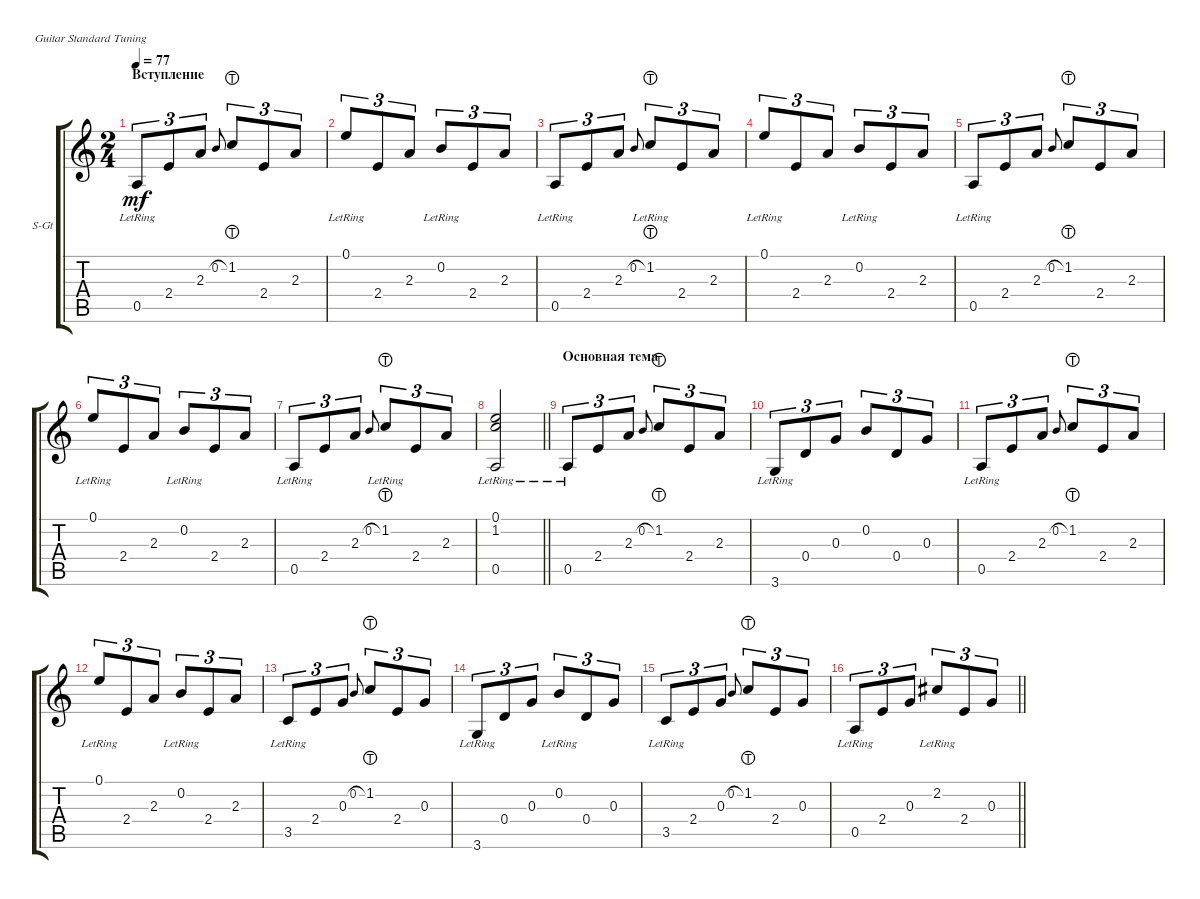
\defaultSystemsLayout 4
\bracketExtendMode groupsimilarinstruments
\firstSystemTrackNameOrientation horizontal
\otherSystemsTrackNameOrientation horizontal
\track ("Steel Guitar" "S-Gt") {instrument acousticguitarsteel}
\staff {score tabs}
\tuning (E4 B3 G3 D3 A2 E2)
\ts (2 4)
\section ("" "Вступление")
\tempo 77
\clef g2
\ks aminor
0.5{lr}.8{tu (3 2) dy mf instrument acousticguitarsteel} 2.4.8{tu (3 2)} 2.3.8{tu (3 2)} 0.2.8{gr onbeat} 1.2{lht}.8{tu (3 2)} 2.4.8{tu (3 2)} 2.3.8{tu (3 2)} |
0.1{lr}.8{tu (3 2)} 2.4.8{tu (3 2)} 2.3.8{tu (3 2)} 0.2{lr}.8{tu (3 2)} 2.4.8{tu (3 2)} 2.3.8{tu (3 2)} |
0.5{lr}.8{tu (3 2)} 2.4.8{tu (3 2)} 2.3.8{tu (3 2)} 0.2.8{gr onbeat} 1.2{lht lr}.8{tu (3 2)} 2.4.8{tu (3 2)} 2.3.8{tu (3 2)} |
0.1{lr}.8{tu (3 2)} 2.4.8{tu (3 2)} 2.3.8{tu (3 2)} 0.2{lr}.8{tu (3 2)} 2.4.8{tu (3 2)} 2.3.8{tu (3 2)} |
0.5{lr}.8{tu (3 2)} 2.4.8{tu (3 2)} 2.3.8{tu (3 2)} 0.2.8{gr onbeat} 1.2{lht}.8{tu (3 2)} 2.4.8{tu (3 2)} 2.3.8{tu (3 2)} |
0.1{lr}.8{tu (3 2)} 2.4.8{tu (3 2)} 2.3.8{tu (3 2)} 0.2{lr}.8{tu (3 2)} 2.4.8{tu (3 2)} 2.3.8{tu (3 2)} |
0.5{lr}.8{tu (3 2)} 2.4.8{tu (3 2)} 2.3.8{tu (3 2)} 0.2.8{gr onbeat} 1.2{lht lr}.8{tu (3 2)} 2.4.8{tu (3 2)} 2.3.8{tu (3 2)} |
\barLineRight lightlight
(0.1{lr} 0.5 1.2).2 |
\section ("" "Основная тема")
0.5{lr}.8{tu (3 2)} 2.4.8{tu (3 2)} 2.3.8{tu (3 2)} 0.2.8{gr onbeat} 1.2{lht}.8{tu (3 2)} 2.4.8{tu (3 2)} 2.3.8{tu (3 2)} |
3.6{lr}.8{tu (3 2)} 0.4.8{tu (3 2)} 0.3.8{tu (3 2)} 0.2.8{tu (3 2)} 0.4.8{tu (3 2)} 0.3.8{tu (3 2)} |
0.5{lr}.8{tu (3 2)} 2.4.8{tu (3 2)} 2.3.8{tu (3 2)} 0.2.8{gr onbeat} 1.2{lht}.8{tu (3 2)} 2.4.8{tu (3 2)} 2.3.8{tu (3 2)} |
0.1{lr}.8{tu (3 2)} 2.4.8{tu (3 2)} 2.3.8{tu (3 2)} 0.2{lr}.8{tu (3 2)} 2.4.8{tu (3 2)} 2.3.8{tu (3 2)} |
3.5{lr}.8{tu (3 2)} 2.4.8{tu (3 2)} 0.3.8{tu (3 2)} 0.2.8{gr onbeat} 1.2{lht}.8{tu (3 2)} 2.4.8{tu (3 2)} 0.3.8{tu (3 2)} |
3.6{lr}.8{tu (3 2)} 0.4.8{tu (3 2)} 0.3.8{tu (3 2)} 0.2{lr}.8{tu (3 2)} 0.4.8{tu (3 2)} 0.3.8{tu (3 2)} |
3.5{lr}.8{tu (3 2)} 2.4.8{tu (3 2)} 0.3.8{tu (3 2)} 0.2.8{gr onbeat} 1.2{lht}.8{tu (3 2)} 2.4.8{tu (3 2)} 0.3.8{tu (3 2)} |
\barLineRight lightlight
0.5{lr}.8{tu (3 2)} 2.4.8{tu (3 2)} 0.3.8{tu (3 2)} 2.2{lr}.8{tu (3 2)} 2.4.8{tu (3 2)} 0.3.8{tu (3 2)}
